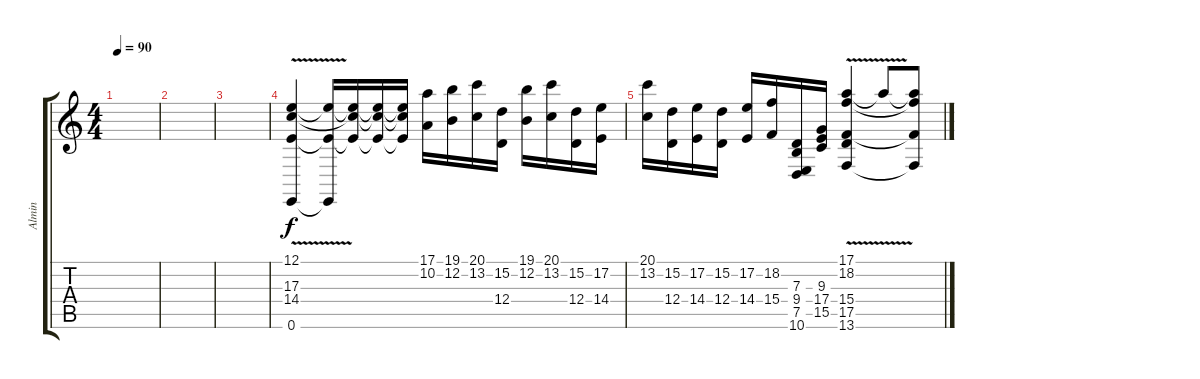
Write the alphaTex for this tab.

\track ("Almin" "Almin") {instrument brightacousticpiano}
\staff {score tabs}
\tuning (E4 B3 G3 D3 A2 E2) {hide}
\ts (4 4)
\tempo 90
\clef g2
\ks c
|
|
|
(12.1{v} 17.3 14.4 0.6).4{volume 10 instrument musicbox} (12.1{t} 14.4{t} 0.6{t}).16 (12.1{t} 17.3{t} 14.4{t}).16 (12.1{t} 17.3{t} 14.4{t}).16 (12.1{t} 17.3{t} 14.4{t}).16 (17.1 10.2).16 (19.1 12.2).16 (20.1 13.2).16 (15.2 12.4).16 (19.1 12.2).16 (20.1 13.2).16 (15.2 12.4).16 (17.2 14.4).16 |
(20.1 13.2).16 (15.2 12.4).16 (17.2 14.4).16 (15.2 12.4).16 (17.2 14.4).16 (18.2 15.4).16 (7.3 9.4 7.5 10.6).16 (9.3 17.4 15.5).16 (17.1{v} 18.2 15.4 17.5 13.6).4 17.1{t}.8 (17.1{t} 18.2{t} 15.4{t} 13.6{t}).8
